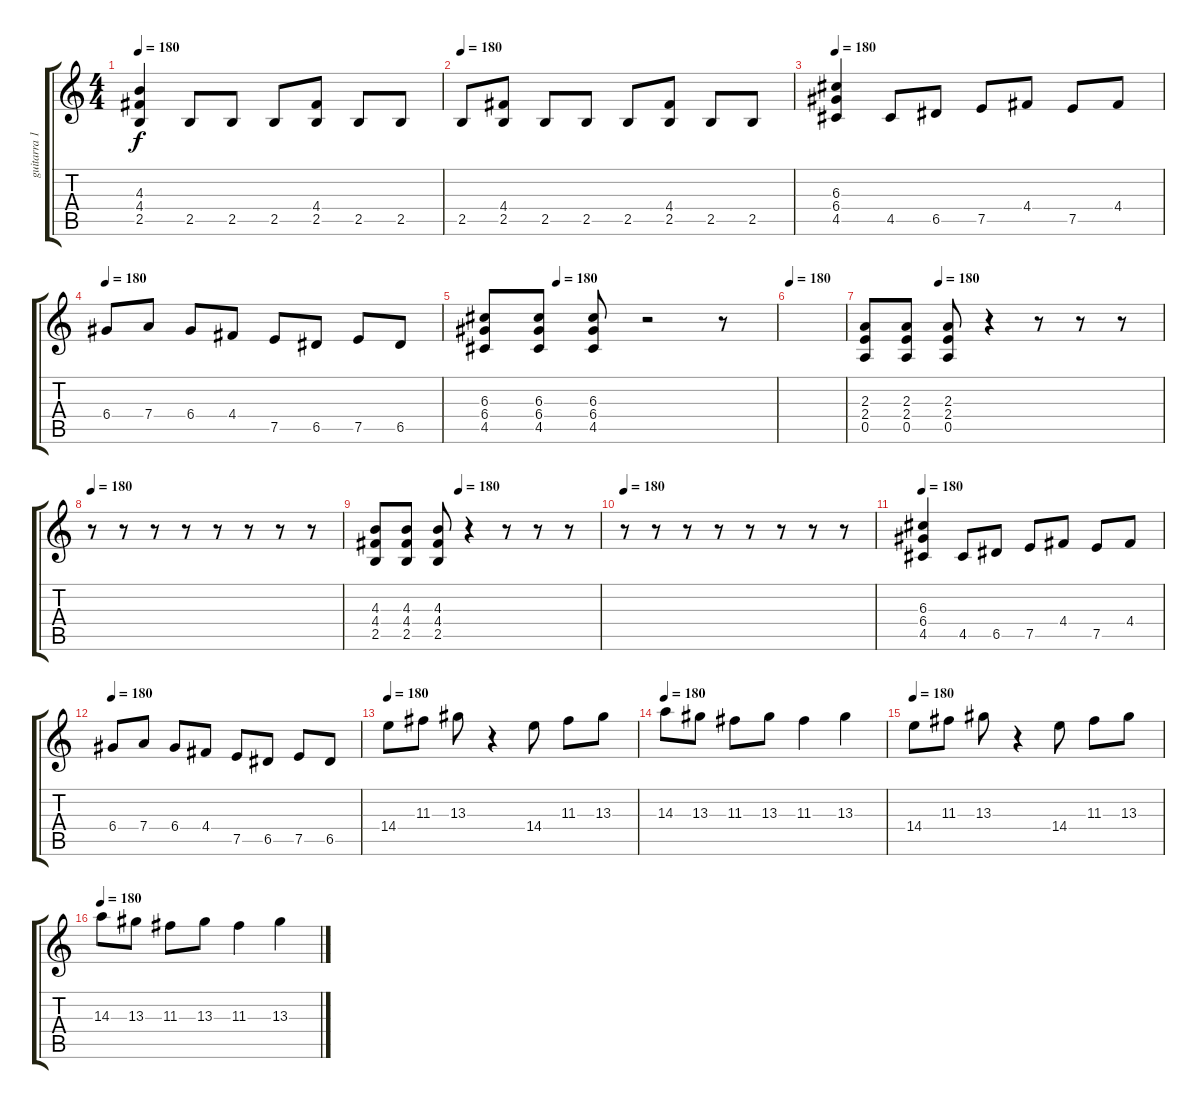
\track ("guitarra 1" "guitarra 1") {instrument distortionguitar}
\staff {score tabs}
\tuning (E4 B3 G3 D3 A2 E2) {hide}
\ts (4 4)
\tempo 180
\clef g2
\ks c
(4.3 4.4 2.5).4{dy f} 2.5.8 2.5.8 2.5.8 (4.4 2.5).8 2.5.8 2.5.8 |
\tempo 180
2.5.8 (4.4 2.5).8 2.5.8 2.5.8 2.5.8 (4.4 2.5).8 2.5.8 2.5.8 |
\tempo 180
(6.3 6.4 4.5).4 4.5.8 6.5.8 7.5.8 4.4.8 7.5.8 4.4.8 |
\tempo 180
6.4.8 7.4.8 6.4.8 4.4.8 7.5.8 6.5.8 7.5.8 6.5.8 |
\tempo (180 0.25)
(6.3 6.4 4.5).8 (6.3 6.4 4.5).8 (6.3 6.4 4.5).8 r.2 r.8 |
\tempo 180
|
\tempo (180 0.25)
(2.3 2.4 0.5).8 (2.3 2.4 0.5).8 (2.3 2.4 0.5).8 r.4 r.8 r.8 r.8 |
\tempo 180
r.8 r.8 r.8 r.8 r.8 r.8 r.8 r.8 |
\tempo (180 0.375)
(4.3 4.4 2.5).8 (4.3 4.4 2.5).8 (4.3 4.4 2.5).8 r.4 r.8 r.8 r.8 |
\tempo 180
r.8 r.8 r.8 r.8 r.8 r.8 r.8 r.8 |
\tempo 180
(6.3 6.4 4.5).4 4.5.8 6.5.8 7.5.8 4.4.8 7.5.8 4.4.8 |
\tempo 180
6.4.8 7.4.8 6.4.8 4.4.8 7.5.8 6.5.8 7.5.8 6.5.8 |
\tempo 180
14.4.8 11.3.8 13.3.8 r.4 14.4.8 11.3.8 13.3.8 |
\tempo 180
14.3.8 13.3.8 11.3.8 13.3.8 11.3.4 13.3.4 |
\tempo 180
14.4.8 11.3.8 13.3.8 r.4 14.4.8 11.3.8 13.3.8 |
\tempo 180
14.3.8 13.3.8 11.3.8 13.3.8 11.3.4 13.3.4
